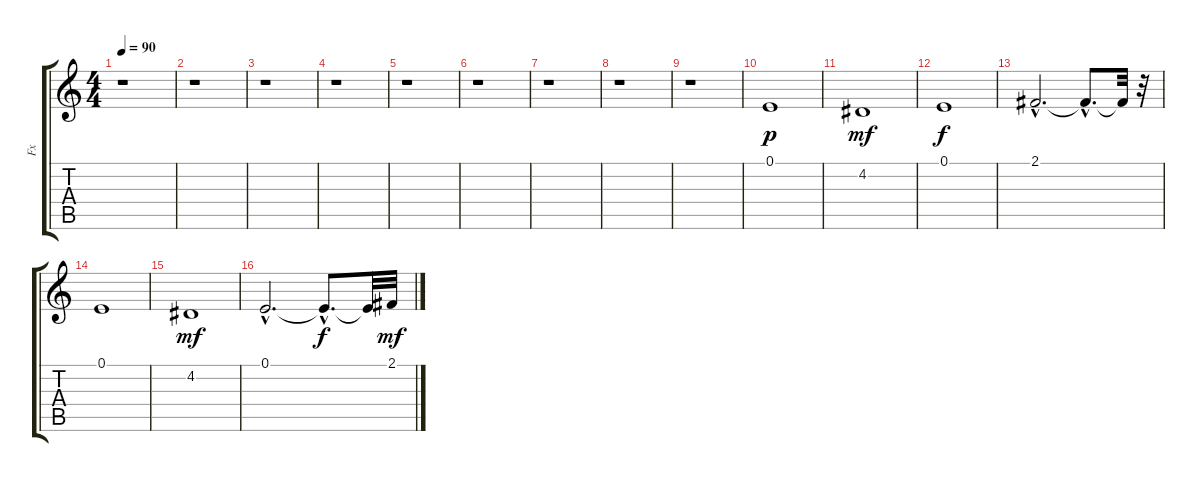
\track ("Fx" "Fx") {instrument fx7echoes}
\staff {score tabs}
\tuning (E4 B3 G3 D3 A2 E2) {hide}
\ts (4 4)
\tempo 90
\clef g2
\ks c
r.1{dy f} |
r.1 |
r.1 |
r.1 |
r.1 |
r.1 |
r.1 |
r.1 |
r.1 |
0.1.1{dy p} |
4.2.1{dy mf} |
0.1.1{dy f} |
2.1{hac}.2{d} 2.1{hac t}.8{d} 2.1{t}.32 r.32 |
0.1.1 |
4.2.1{dy mf} |
0.1{hac}.2{d} 0.1{hac t}.8{d dy f} 0.1{t}.32 2.1.32{dy mf}
